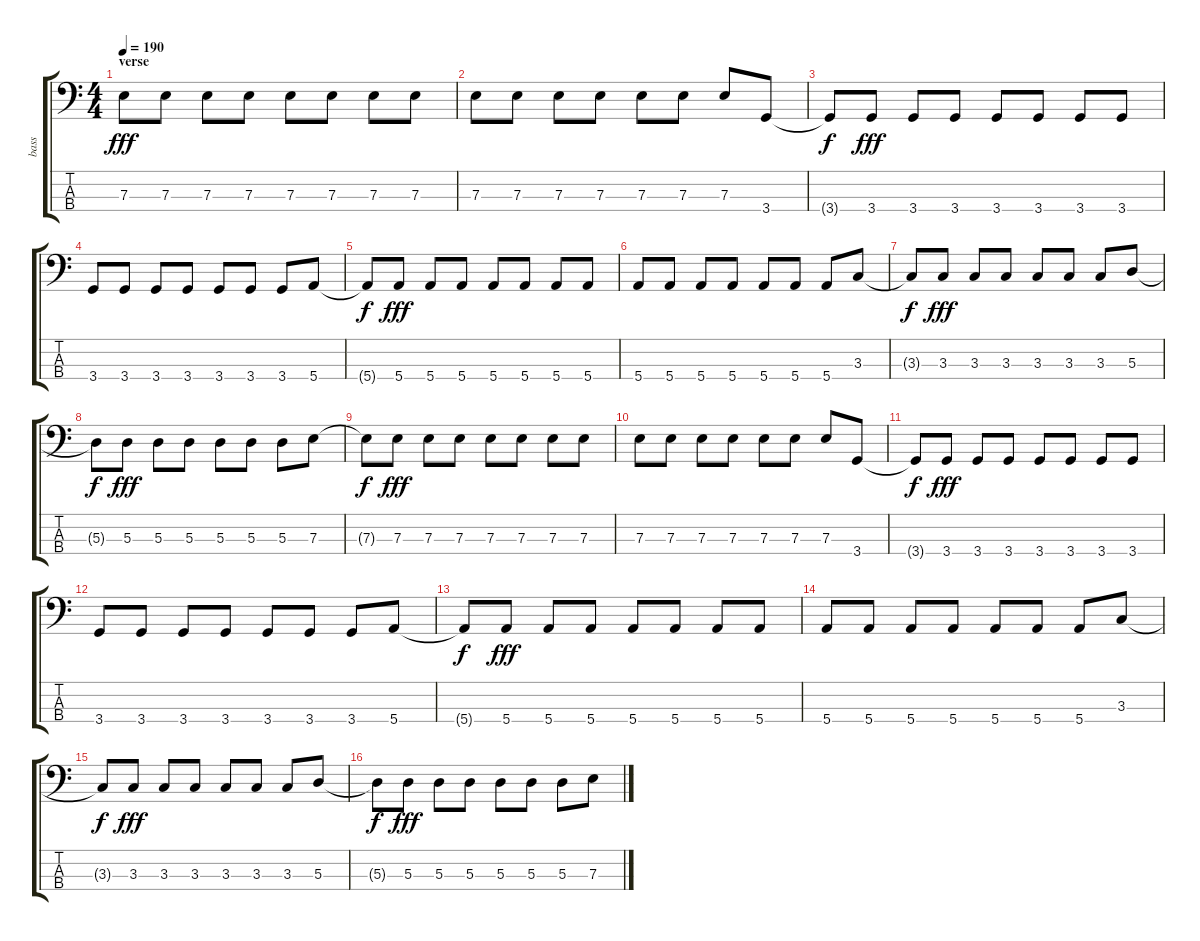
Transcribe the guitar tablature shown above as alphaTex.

\track ("bass" "bass") {instrument electricbassfinger}
\staff {score tabs}
\tuning (G2 D2 A1 E1) {hide}
\ts (4 4)
\section ("" "verse")
\tempo 190
\clef f4
\ks c
7.3.8{dy fff} 7.3.8 7.3.8 7.3.8 7.3.8 7.3.8 7.3.8 7.3.8 |
7.3.8 7.3.8 7.3.8 7.3.8 7.3.8 7.3.8 7.3.8 3.4.8 |
3.4{t}.8{dy f} 3.4.8{dy fff} 3.4.8 3.4.8 3.4.8 3.4.8 3.4.8 3.4.8 |
3.4.8 3.4.8 3.4.8 3.4.8 3.4.8 3.4.8 3.4.8 5.4.8 |
5.4{t}.8{dy f} 5.4.8{dy fff} 5.4.8 5.4.8 5.4.8 5.4.8 5.4.8 5.4.8 |
5.4.8 5.4.8 5.4.8 5.4.8 5.4.8 5.4.8 5.4.8 3.3.8 |
3.3{t}.8{dy f} 3.3.8{dy fff} 3.3.8 3.3.8 3.3.8 3.3.8 3.3.8 5.3.8 |
5.3{t}.8{dy f} 5.3.8{dy fff} 5.3.8 5.3.8 5.3.8 5.3.8 5.3.8 7.3.8 |
7.3{t}.8{dy f} 7.3.8{dy fff} 7.3.8 7.3.8 7.3.8 7.3.8 7.3.8 7.3.8 |
7.3.8 7.3.8 7.3.8 7.3.8 7.3.8 7.3.8 7.3.8 3.4.8 |
3.4{t}.8{dy f} 3.4.8{dy fff} 3.4.8 3.4.8 3.4.8 3.4.8 3.4.8 3.4.8 |
3.4.8 3.4.8 3.4.8 3.4.8 3.4.8 3.4.8 3.4.8 5.4.8 |
5.4{t}.8{dy f} 5.4.8{dy fff} 5.4.8 5.4.8 5.4.8 5.4.8 5.4.8 5.4.8 |
5.4.8 5.4.8 5.4.8 5.4.8 5.4.8 5.4.8 5.4.8 3.3.8 |
3.3{t}.8{dy f} 3.3.8{dy fff} 3.3.8 3.3.8 3.3.8 3.3.8 3.3.8 5.3.8 |
5.3{t}.8{dy f} 5.3.8{dy fff} 5.3.8 5.3.8 5.3.8 5.3.8 5.3.8 7.3.8
